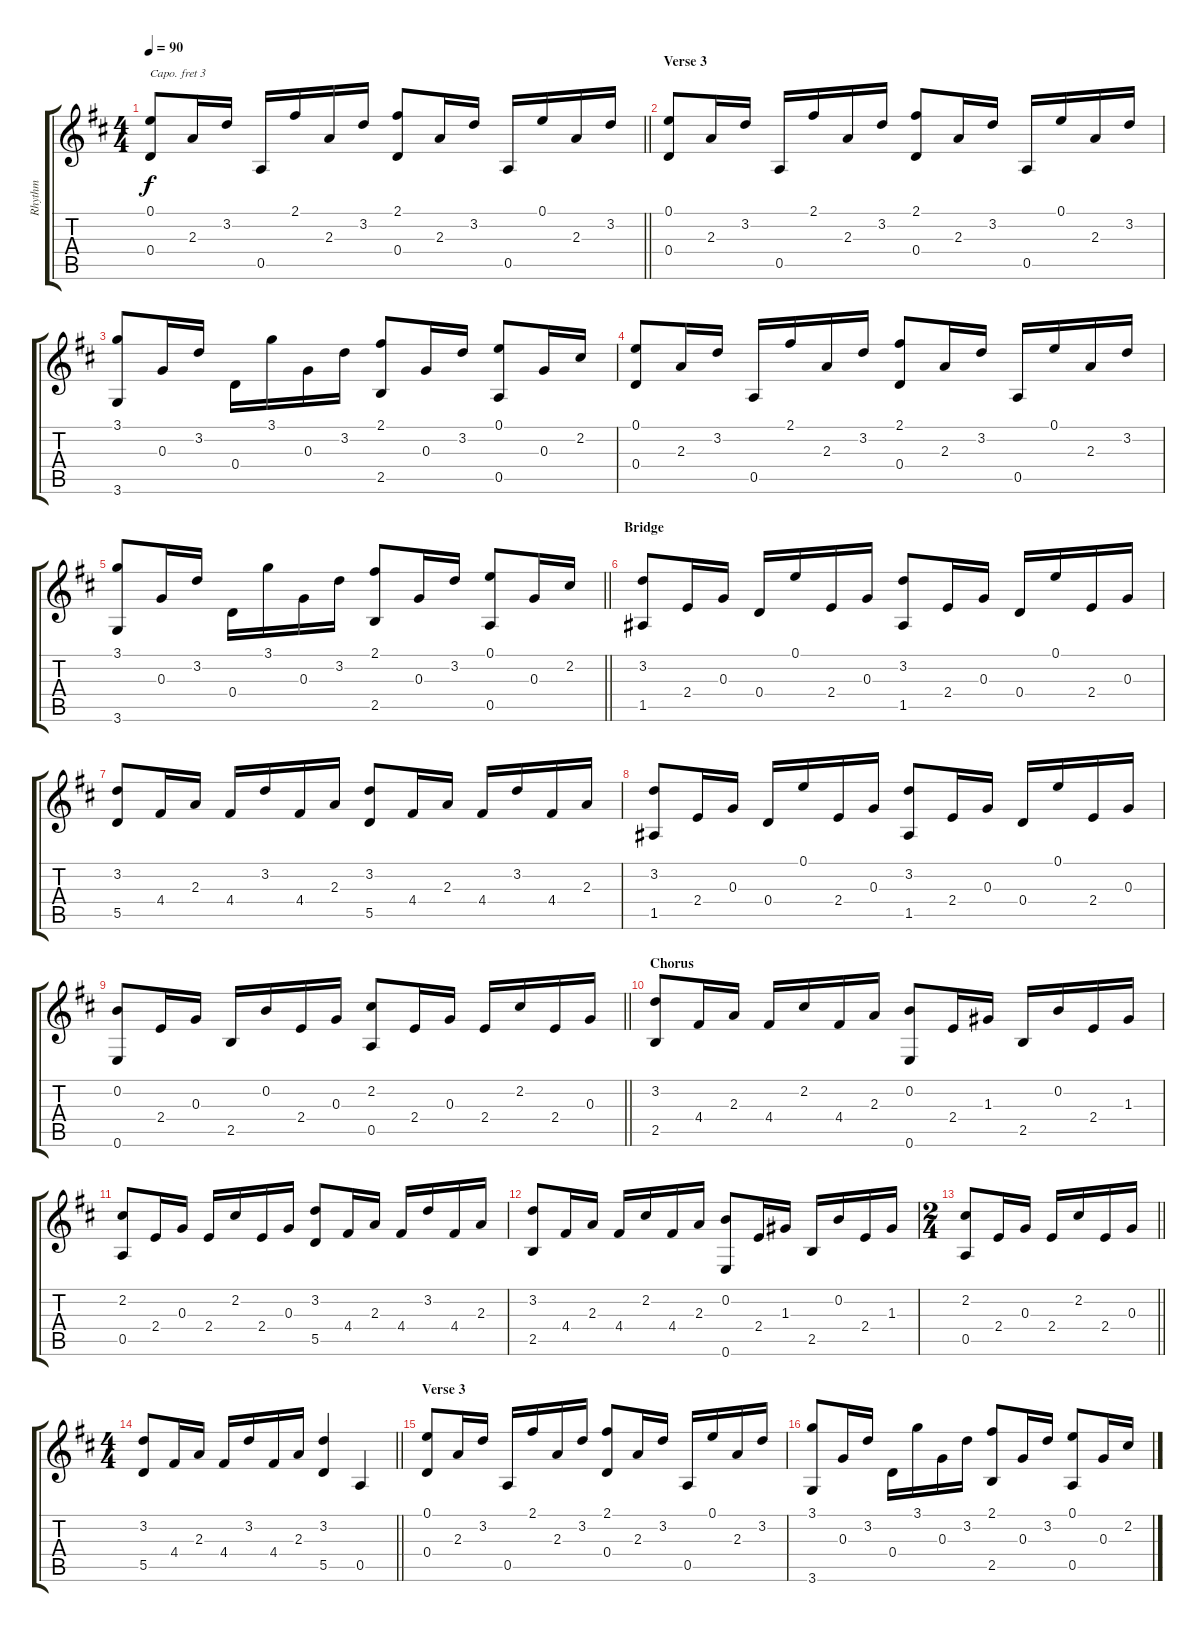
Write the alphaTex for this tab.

\track ("Rhythm" "Rhythm") {instrument acousticguitarsteel}
\staff {score tabs}
\capo 3
\tuning (Db4 Ab3 E3 B2 Gb2 Db2) {hide}
\ts (4 4)
\tempo 90
\clef g2
\barLineRight lightlight
\ks d
(0.1 0.4).8{dy f} 2.3.16 3.2.16 0.5.16 2.1.16 2.3.16 3.2.16 (2.1 0.4).8 2.3.16 3.2.16 0.5.16 0.1.16 2.3.16 3.2.16 |
\section ("" "Verse 3")
(0.1 0.4).8 2.3.16 3.2.16 0.5.16 2.1.16 2.3.16 3.2.16 (2.1 0.4).8 2.3.16 3.2.16 0.5.16 0.1.16 2.3.16 3.2.16 |
(3.1 3.6).8 0.3.16 3.2.16 0.4.16 3.1.16 0.3.16 3.2.16 (2.1 2.5).8 0.3.16 3.2.16 (0.1 0.5).8 0.3.16 2.2.16 |
(0.1 0.4).8 2.3.16 3.2.16 0.5.16 2.1.16 2.3.16 3.2.16 (2.1 0.4).8 2.3.16 3.2.16 0.5.16 0.1.16 2.3.16 3.2.16 |
\barLineRight lightlight
(3.1 3.6).8 0.3.16 3.2.16 0.4.16 3.1.16 0.3.16 3.2.16 (2.1 2.5).8 0.3.16 3.2.16 (0.1 0.5).8 0.3.16 2.2.16 |
\section ("" "Bridge")
(3.2 1.5).8 2.4.16 0.3.16 0.4.16 0.1.16 2.4.16 0.3.16 (3.2 1.5).8 2.4.16 0.3.16 0.4.16 0.1.16 2.4.16 0.3.16 |
(3.2 5.5).8 4.4.16 2.3.16 4.4.16 3.2.16 4.4.16 2.3.16 (3.2 5.5).8 4.4.16 2.3.16 4.4.16 3.2.16 4.4.16 2.3.16 |
(3.2 1.5).8 2.4.16 0.3.16 0.4.16 0.1.16 2.4.16 0.3.16 (3.2 1.5).8 2.4.16 0.3.16 0.4.16 0.1.16 2.4.16 0.3.16 |
\barLineRight lightlight
(0.2 0.6).8 2.4.16 0.3.16 2.5.16 0.2.16 2.4.16 0.3.16 (2.2 0.5).8 2.4.16 0.3.16 2.4.16 2.2.16 2.4.16 0.3.16 |
\section ("" "Chorus")
(3.2 2.5).8 4.4.16 2.3.16 4.4.16 2.2.16 4.4.16 2.3.16 (0.2 0.6).8 2.4.16 1.3.16 2.5.16 0.2.16 2.4.16 1.3.16 |
(2.2 0.5).8 2.4.16 0.3.16 2.4.16 2.2.16 2.4.16 0.3.16 (3.2 5.5).8 4.4.16 2.3.16 4.4.16 3.2.16 4.4.16 2.3.16 |
(3.2 2.5).8 4.4.16 2.3.16 4.4.16 2.2.16 4.4.16 2.3.16 (0.2 0.6).8 2.4.16 1.3.16 2.5.16 0.2.16 2.4.16 1.3.16 |
\ts (2 4)
\barLineRight lightlight
(2.2 0.5).8 2.4.16 0.3.16 2.4.16 2.2.16 2.4.16 0.3.16 |
\ts (4 4)
\barLineRight lightlight
(3.2 5.5).8 4.4.16 2.3.16 4.4.16 3.2.16 4.4.16 2.3.16 (3.2 5.5).4 0.5.4 |
\section ("" "Verse 3")
(0.1 0.4).8 2.3.16 3.2.16 0.5.16 2.1.16 2.3.16 3.2.16 (2.1 0.4).8 2.3.16 3.2.16 0.5.16 0.1.16 2.3.16 3.2.16 |
(3.1 3.6).8 0.3.16 3.2.16 0.4.16 3.1.16 0.3.16 3.2.16 (2.1 2.5).8 0.3.16 3.2.16 (0.1 0.5).8 0.3.16 2.2.16
